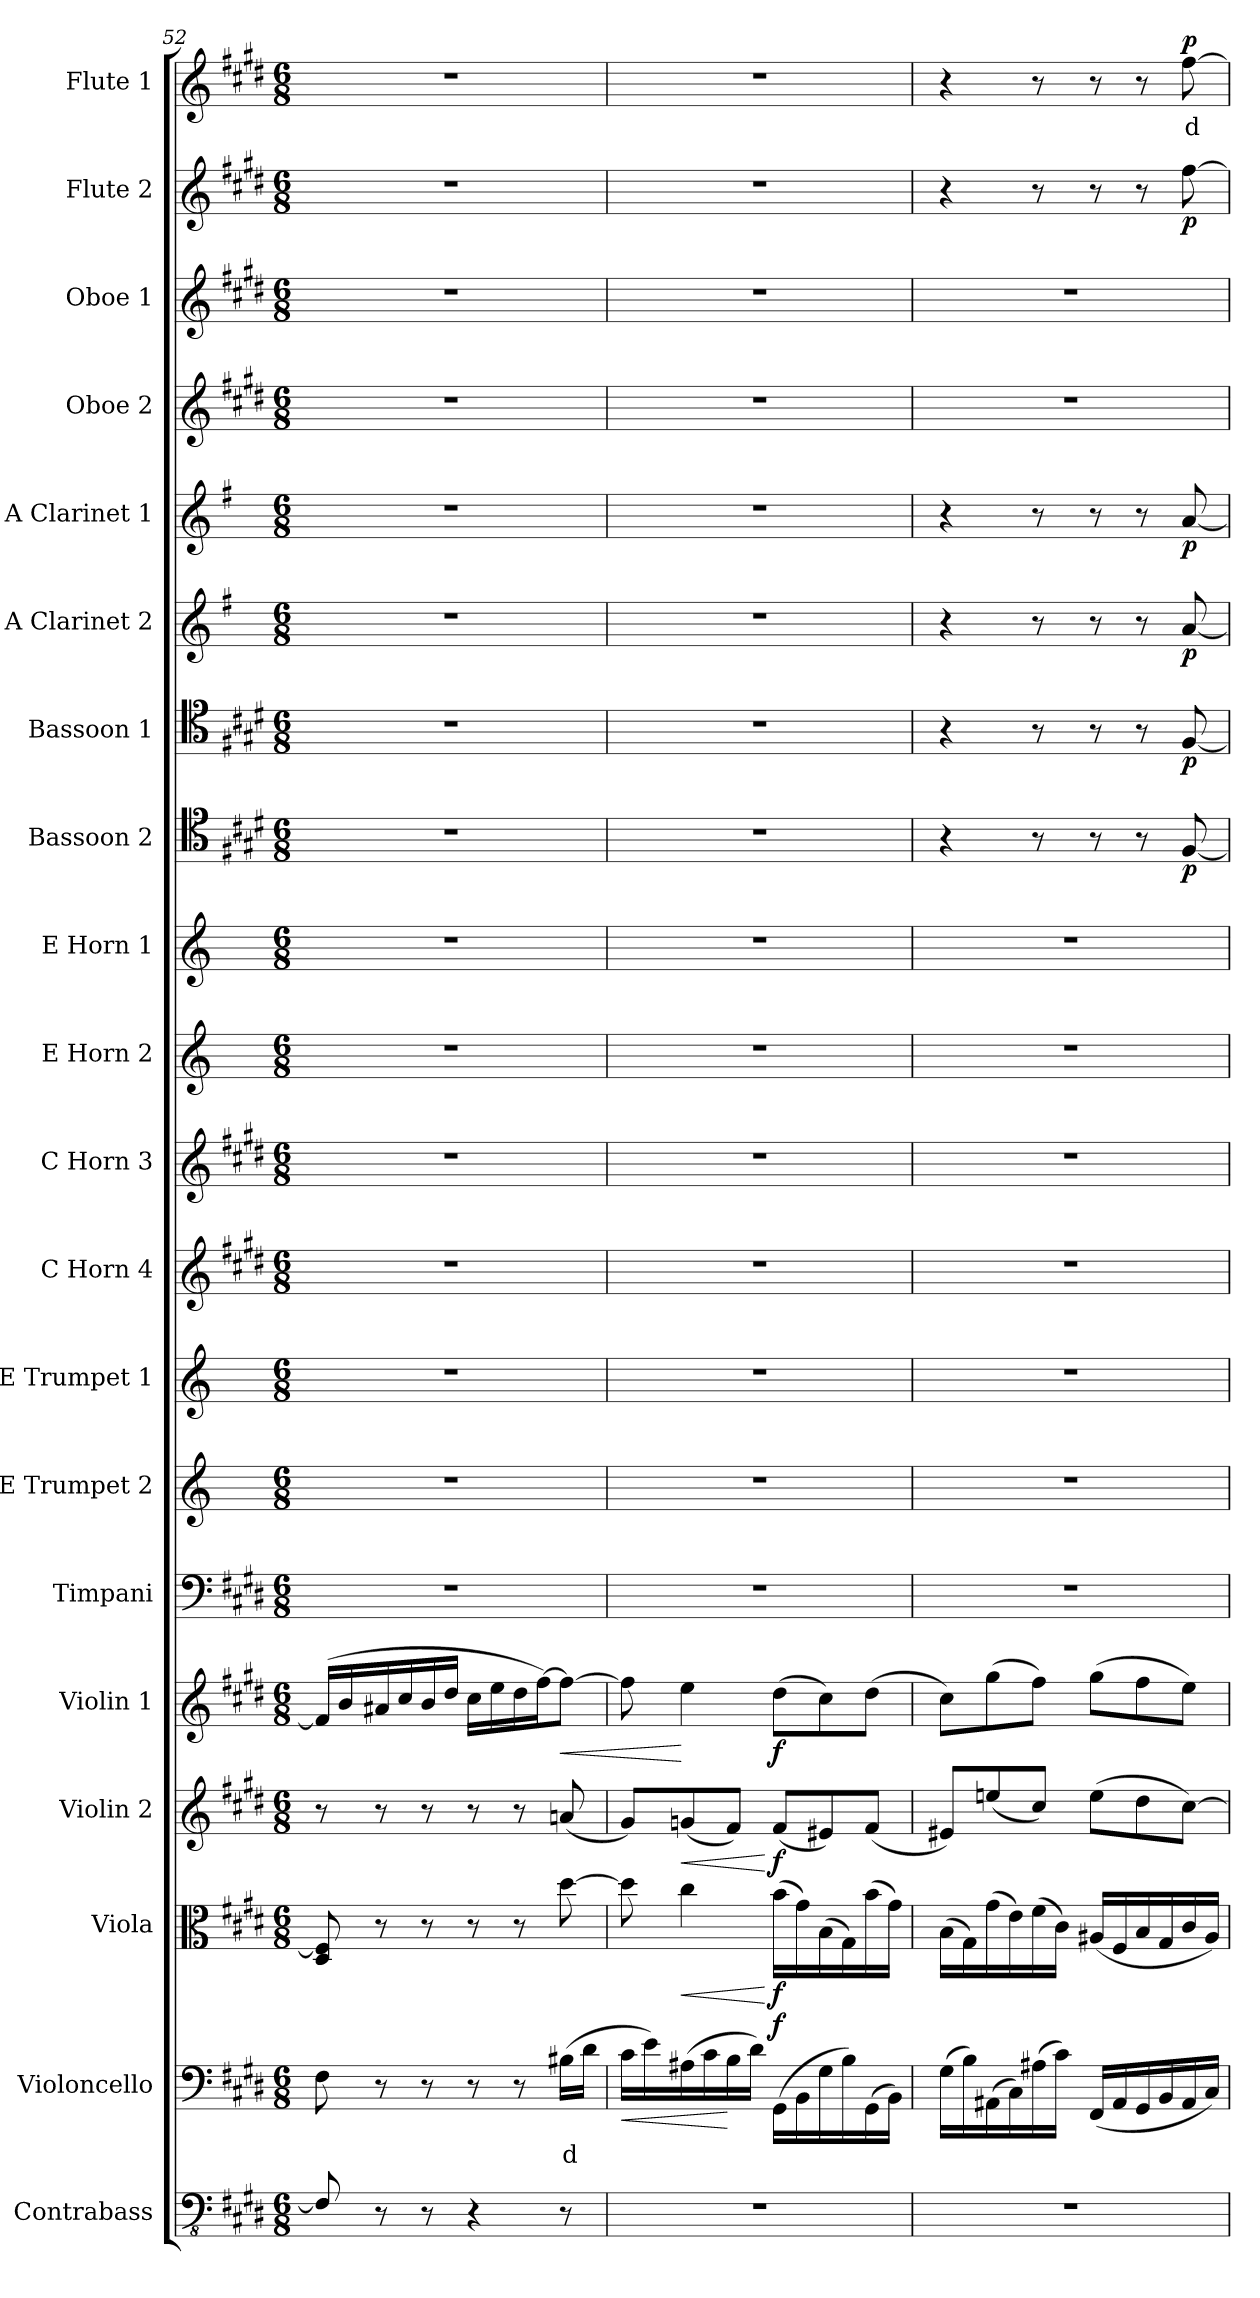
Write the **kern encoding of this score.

**kern	**kern	**text	**dynam	**kern	**dynam	**kern	**dynam	**kern	**dynam	**kern	**kern	**kern	**kern	**kern	**kern	**kern	**kern	**dynam	**kern	**dynam	**kern	**dynam	**kern	**dynam	**kern	**kern	**kern	**dynam	**kern	**text	**dynam
*part20	*part19	*part19	*part19	*part18	*part18	*part17	*part17	*part16	*part16	*part15	*part14	*part13	*part12	*part11	*part10	*part9	*part8	*part8	*part7	*part7	*part6	*part6	*part5	*part5	*part4	*part3	*part2	*part2	*part1	*part1	*part1
*staff20	*staff19	*staff19	*staff19	*staff18	*staff18	*staff17	*staff17	*staff16	*staff16	*staff15	*staff14	*staff13	*staff12	*staff11	*staff10	*staff9	*staff8	*staff8	*staff7	*staff7	*staff6	*staff6	*staff5	*staff5	*staff4	*staff3	*staff2	*staff2	*staff1	*staff1	*staff1
*I"Contrabass	*I"Violoncello	*	*	*I"Viola	*	*I"Violin 2	*	*I"Violin 1	*	*I"Timpani	*I"E Trumpet 2	*I"E Trumpet 1	*I"C Horn 4	*I"C Horn 3	*I"E Horn 2	*I"E Horn 1	*I"Bassoon 2	*	*I"Bassoon 1	*	*I"A Clarinet 2	*	*I"A Clarinet 1	*	*I"Oboe 2	*I"Oboe 1	*I"Flute 2	*	*I"Flute 1	*	*
*I'Cb	*I'Vc	*	*	*I'Vla	*	*I'Vln 2	*	*I'Vln 1	*	*I'Timp	*I'Tpt 2	*I'Tpt 1	*I'Hn 4	*I'Hn 3	*I'Hn 2	*I'Hn 1	*I'Bsn 2	*	*I'Bsn 1	*	*I'Cl 2	*	*I'Cl 1	*	*I'Ob 2	*I'Ob 1	*I'Fl 2	*	*I'Fl 1	*	*
*clefFv4	*clefF4	*	*	*clefC3	*	*clefG2	*	*clefG2	*	*clefF4	*clefG2	*clefG2	*clefG2	*clefG2	*clefG2	*clefG2	*clefC4	*	*clefC4	*	*clefG2	*	*clefG2	*	*clefG2	*clefG2	*clefG2	*	*clefG2	*	*
*ITrd7c12	*	*	*	*	*	*	*	*	*	*	*ITrd-2c-4	*ITrd-2c-4	*ITrd7c12	*ITrd7c12	*ITrd5c8	*ITrd5c8	*	*	*	*	*ITrd2c3	*	*ITrd2c3	*	*	*	*	*	*	*	*
*k[f#c#g#d#]	*k[f#c#g#d#]	*	*	*k[f#c#g#d#]	*	*k[f#c#g#d#]	*	*k[f#c#g#d#]	*	*k[f#c#g#d#]	*k[f#c#g#d#]	*k[f#c#g#d#]	*k[f#c#g#d#]	*k[f#c#g#d#]	*k[f#c#g#d#]	*k[f#c#g#d#]	*k[f#c#g#d#]	*	*k[f#c#g#d#]	*	*k[f#c#g#d#]	*	*k[f#c#g#d#]	*	*k[f#c#g#d#]	*k[f#c#g#d#]	*k[f#c#g#d#]	*	*k[f#c#g#d#]	*	*
*M6/8	*M6/8	*	*	*M6/8	*	*M6/8	*	*M6/8	*	*M6/8	*M6/8	*M6/8	*M6/8	*M6/8	*M6/8	*M6/8	*M6/8	*	*M6/8	*	*M6/8	*	*M6/8	*	*M6/8	*M6/8	*M6/8	*	*M6/8	*	*
=52	=52	=52	=52	=52	=52	=52	=52	=52	=52	=52	=52	=52	=52	=52	=52	=52	=52	=52	=52	=52	=52	=52	=52	=52	=52	=52	=52	=52	=52	=52	=52
8FFF#/]	8F#\	.	.	8D#/ 8F#/]	.	8r	.	(16f#/LL]	.	2.r	2.r	2.r	2.r	2.r	2.r	2.r	2.r	.	2.r	.	2.r	.	2.r	.	2.r	2.r	2.r	.	2.r	.	.
.	.	.	.	.	.	.	.	16b/	.	.	.	.	.	.	.	.	.	.	.	.	.	.	.	.	.	.	.	.	.	.	.
8r	8r	.	.	8r	.	8r	.	16a#X/	.	.	.	.	.	.	.	.	.	.	.	.	.	.	.	.	.	.	.	.	.	.	.
.	.	.	.	.	.	.	.	16cc#/	.	.	.	.	.	.	.	.	.	.	.	.	.	.	.	.	.	.	.	.	.	.	.
8r	8r	.	.	8r	.	8r	.	16b/	.	.	.	.	.	.	.	.	.	.	.	.	.	.	.	.	.	.	.	.	.	.	.
.	.	.	.	.	.	.	.	16dd#/JJ	.	.	.	.	.	.	.	.	.	.	.	.	.	.	.	.	.	.	.	.	.	.	.
4r	8r	.	.	8r	.	8r	.	16cc#\LL	.	.	.	.	.	.	.	.	.	.	.	.	.	.	.	.	.	.	.	.	.	.	.
.	.	.	.	.	.	.	.	16ee\	.	.	.	.	.	.	.	.	.	.	.	.	.	.	.	.	.	.	.	.	.	.	.
.	8r	.	.	8r	.	8r	.	16dd#\	.	.	.	.	.	.	.	.	.	.	.	.	.	.	.	.	.	.	.	.	.	.	.
.	.	.	.	.	.	.	.	[16ff#\J)	.	.	.	.	.	.	.	.	.	.	.	.	.	.	.	.	.	.	.	.	.	.	.
!	!	!LO:LY:b:color=#FF0000	!	!	!	!	!	!	!LO:HP:b	!	!	!	!	!	!	!	!	!	!	!	!	!	!	!	!	!	!	!	!	!	!
8r	(16B#X\LL	d	.	[8dd#\	.	(8an/	.	8ff#\J_	<	.	.	.	.	.	.	.	.	.	.	.	.	.	.	.	.	.	.	.	.	.	.
.	16d#\JJ	.	.	.	.	.	.	.	.	.	.	.	.	.	.	.	.	.	.	.	.	.	.	.	.	.	.	.	.	.	.
=53	=53	=53	=53	=53	=53	=53	=53	=53	=53	=53	=53	=53	=53	=53	=53	=53	=53	=53	=53	=53	=53	=53	=53	=53	=53	=53	=53	=53	=53	=53	=53
!	!	!	!LO:HP:b	!	!	!	!	!	!	!	!	!	!	!	!	!	!	!	!	!	!	!	!	!	!	!	!	!	!	!	!
2.r	16c#\LL	.	<	8dd#\]	.	8g#/L)	.	8ff#\]	.	2.r	2.r	2.r	2.r	2.r	2.r	2.r	2.r	.	2.r	.	2.r	.	2.r	.	2.r	2.r	2.r	.	2.r	.	.
.	16e\)	.	.	.	.	.	.	.	.	.	.	.	.	.	.	.	.	.	.	.	.	.	.	.	.	.	.	.	.	.	.
!	!	!	!	!	!LO:HP:b	!	!LO:HP:b	!	!	!	!	!	!	!	!	!	!	!	!	!	!	!	!	!	!	!	!	!	!	!	!
.	(16A#X\	.	.	4cc#\	<	(8gn/	<	4ee\	[	.	.	.	.	.	.	.	.	.	.	.	.	.	.	.	.	.	.	.	.	.	.
.	16c#\	.	.	.	.	.	.	.	.	.	.	.	.	.	.	.	.	.	.	.	.	.	.	.	.	.	.	.	.	.	.
.	16B\	.	[	.	.	8f#/J)	.	.	.	.	.	.	.	.	.	.	.	.	.	.	.	.	.	.	.	.	.	.	.	.	.
.	16d#\JJ)	.	.	.	.	.	.	.	.	.	.	.	.	.	.	.	.	.	.	.	.	.	.	.	.	.	.	.	.	.	.
!	!	!	!LO:DY:b	!	!LO:DY:n=1:b	!	!LO:DY:n=1:b	!	!LO:DY:b	!	!	!	!	!	!	!	!	!	!	!	!	!	!	!	!	!	!	!	!	!	!
.	(16GG#\LL	.	f	(16b\LL	[ f	(8f#/L	[ f	(8dd#\L	f	.	.	.	.	.	.	.	.	.	.	.	.	.	.	.	.	.	.	.	.	.	.
.	16BB\	.	.	16g#\)	.	.	.	.	.	.	.	.	.	.	.	.	.	.	.	.	.	.	.	.	.	.	.	.	.	.	.
.	16G#\	.	.	(16B\	.	8e#X/)	.	8cc#\)	.	.	.	.	.	.	.	.	.	.	.	.	.	.	.	.	.	.	.	.	.	.	.
.	16B\)	.	.	16G#\)	.	.	.	.	.	.	.	.	.	.	.	.	.	.	.	.	.	.	.	.	.	.	.	.	.	.	.
.	(16GG#\	.	.	(16b\	.	(8f#/J	.	(8dd#\J	.	.	.	.	.	.	.	.	.	.	.	.	.	.	.	.	.	.	.	.	.	.	.
.	16BB\JJ)	.	.	16g#\JJ)	.	.	.	.	.	.	.	.	.	.	.	.	.	.	.	.	.	.	.	.	.	.	.	.	.	.	.
=54	=54	=54	=54	=54	=54	=54	=54	=54	=54	=54	=54	=54	=54	=54	=54	=54	=54	=54	=54	=54	=54	=54	=54	=54	=54	=54	=54	=54	=54	=54	=54
2.r	(16G#\LL	.	.	(16B\LL	.	8e#X/L)	.	8cc#\L)	.	2.r	2.r	2.r	2.r	2.r	2.r	2.r	4r	.	4r	.	4r	.	4r	.	2.r	2.r	4r	.	4r	.	.
.	16B\)	.	.	16G#\)	.	.	.	.	.	.	.	.	.	.	.	.	.	.	.	.	.	.	.	.	.	.	.	.	.	.	.
.	(16AA#X\	.	.	(16g#\	.	(8een/	.	(8gg#\	.	.	.	.	.	.	.	.	.	.	.	.	.	.	.	.	.	.	.	.	.	.	.
.	16C#\)	.	.	16e\)	.	.	.	.	.	.	.	.	.	.	.	.	.	.	.	.	.	.	.	.	.	.	.	.	.	.	.
.	(16A#X\	.	.	(16f#\	.	8cc#/J)	.	8ff#\J)	.	.	.	.	.	.	.	.	8r	.	8r	.	8r	.	8r	.	.	.	8r	.	8r	.	.
.	16c#\JJ)	.	.	16c#\JJ)	.	.	.	.	.	.	.	.	.	.	.	.	.	.	.	.	.	.	.	.	.	.	.	.	.	.	.
.	(16FF#/LL	.	.	(16A#X/LL	.	(8ee\L	.	(8gg#\L	.	.	.	.	.	.	.	.	8r	.	8r	.	8r	.	8r	.	.	.	8r	.	8r	.	.
.	16AA#/	.	.	16F#/	.	.	.	.	.	.	.	.	.	.	.	.	.	.	.	.	.	.	.	.	.	.	.	.	.	.	.
.	16GG#/	.	.	16B/	.	8dd#\	.	8ff#\	.	.	.	.	.	.	.	.	8r	.	8r	.	8r	.	8r	.	.	.	8r	.	8r	.	.
.	16BB/	.	.	16G#/	.	.	.	.	.	.	.	.	.	.	.	.	.	.	.	.	.	.	.	.	.	.	.	.	.	.	.
!	!	!	!	!	!	!	!	!	!	!	!	!	!	!	!	!	!	!LO:DY:b	!	!LO:DY:b	!	!LO:DY:b	!	!LO:DY:b	!	!	!	!LO:DY:b	!	!LO:LY:b:color=#FF0000	!LO:DY:b
.	16AA#/	.	.	16c#/	.	[8cc#\J)	.	8ee\J)	.	.	.	.	.	.	.	.	[8F#/	p	[8F#/	p	[8f#/	p	[8f#/	p	.	.	[8ff#\	p	[8ff#\	d	p
.	16C#/JJ)	.	.	16A#/JJ)	.	.	.	.	.	.	.	.	.	.	.	.	.	.	.	.	.	.	.	.	.	.	.	.	.	.	.
=	=	=	=	=	=	=	=	=	=	=	=	=	=	=	=	=	=	=	=	=	=	=	=	=	=	=	=	=	=	=	=
*-	*-	*-	*-	*-	*-	*-	*-	*-	*-	*-	*-	*-	*-	*-	*-	*-	*-	*-	*-	*-	*-	*-	*-	*-	*-	*-	*-	*-	*-	*-	*-
